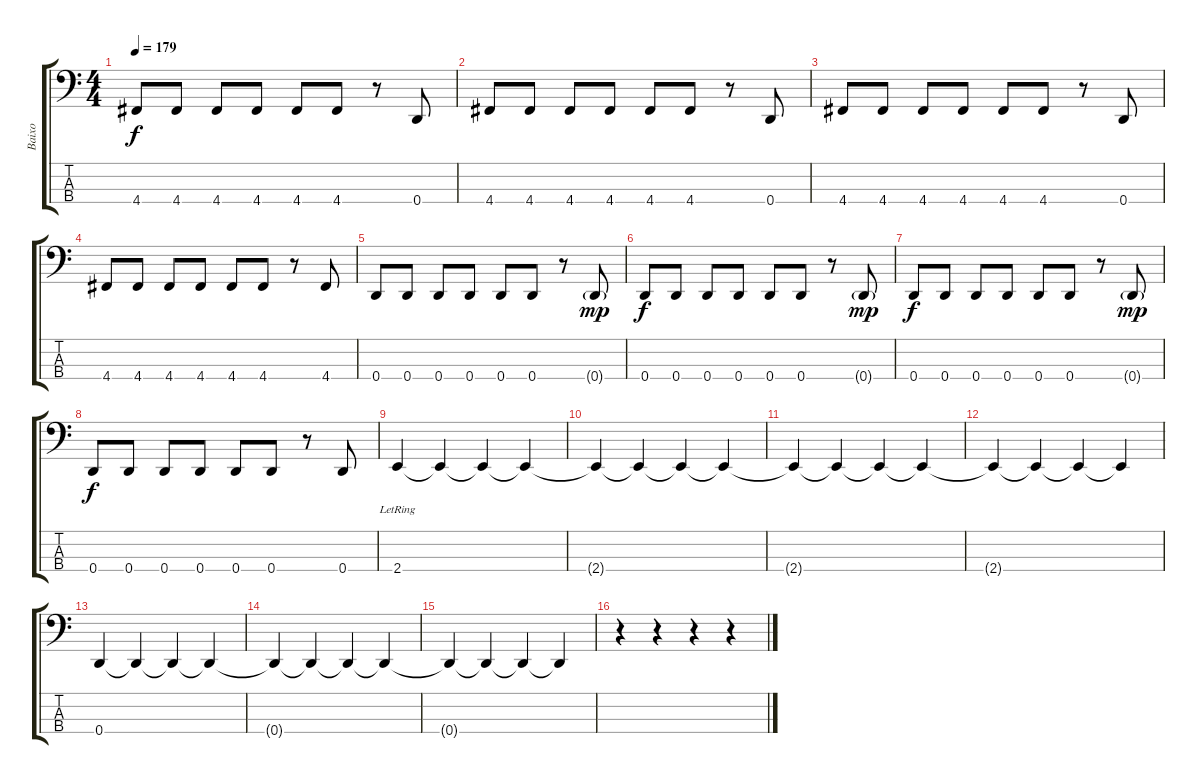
\track ("Baixo" "Baixo") {instrument electricbassfinger}
\staff {score tabs}
\tuning (G2 D2 A1 D1) {hide}
\ts (4 4)
\tempo 179
\clef f4
\ks c
4.4.8{dy f instrument electricbassfinger} 4.4.8 4.4.8 4.4.8 4.4.8 4.4.8 r.8 0.4.8 |
4.4.8 4.4.8 4.4.8 4.4.8 4.4.8 4.4.8 r.8 0.4.8 |
4.4.8 4.4.8 4.4.8 4.4.8 4.4.8 4.4.8 r.8 0.4.8 |
4.4.8 4.4.8 4.4.8 4.4.8 4.4.8 4.4.8 r.8 4.4.8 |
0.4.8 0.4.8 0.4.8 0.4.8 0.4.8 0.4.8 r.8 0.4{g}.8{dy mp} |
0.4.8{dy f} 0.4.8 0.4.8 0.4.8 0.4.8 0.4.8 r.8 0.4{g}.8{dy mp} |
0.4.8{dy f} 0.4.8 0.4.8 0.4.8 0.4.8 0.4.8 r.8 0.4{g}.8{dy mp} |
0.4.8{dy f} 0.4.8 0.4.8 0.4.8 0.4.8 0.4.8 r.8 0.4.8 |
2.4{lr}.4 2.4{t}.4 2.4{t}.4 2.4{t}.4 |
2.4{t}.4 2.4{t}.4 2.4{t}.4 2.4{t}.4 |
2.4{t}.4 2.4{t}.4 2.4{t}.4 2.4{t}.4 |
2.4{t}.4 2.4{t}.4 2.4{t}.4 2.4{t}.4 |
0.4.4 0.4{t}.4 0.4{t}.4 0.4{t}.4 |
0.4{t}.4 0.4{t}.4 0.4{t}.4 0.4{t}.4 |
0.4{t}.4 0.4{t}.4 0.4{t}.4 0.4{t}.4 |
r.4 r.4 r.4 r.4
